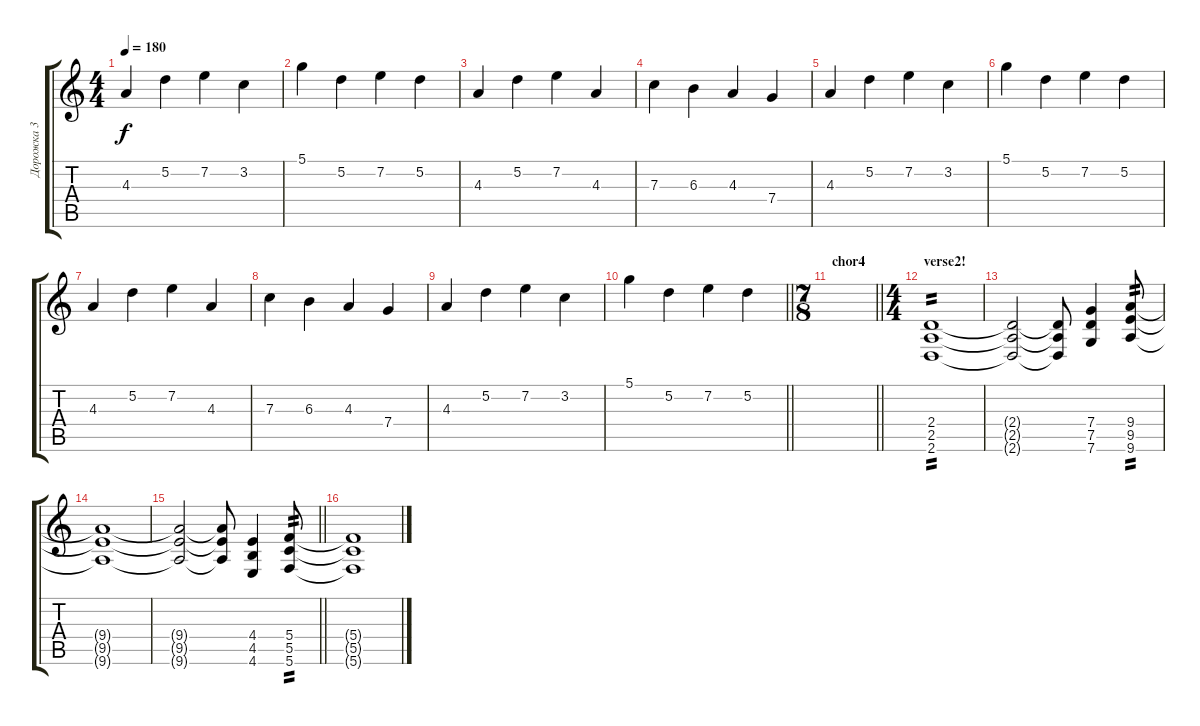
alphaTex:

\track ("Дорожка 3" "Дорожка 3") {instrument distortionguitar}
\staff {score tabs}
\tuning (D4 A3 F3 C3 G2 C2) {hide}
\ts (4 4)
\tempo 180
\clef g2
\ks c
4.3.4{dy f} 5.2.4 7.2.4 3.2.4 |
5.1.4 5.2.4 7.2.4 5.2.4 |
4.3.4 5.2.4 7.2.4 4.3.4 |
7.3.4 6.3.4 4.3.4 7.4.4 |
4.3.4 5.2.4 7.2.4 3.2.4 |
5.1.4 5.2.4 7.2.4 5.2.4 |
4.3.4 5.2.4 7.2.4 4.3.4 |
7.3.4 6.3.4 4.3.4 7.4.4 |
4.3.4 5.2.4 7.2.4 3.2.4 |
\barLineRight lightlight
5.1.4 5.2.4 7.2.4 5.2.4 |
\ts (7 8)
\section ("" "chor4")
\barLineRight lightlight
|
\ts (4 4)
\section ("" "verse2!")
(2.4 2.5 2.6).1{tp 2} |
(2.4{t} 2.5{t} 2.6{t}).2 (2.4{t} 2.5{t} 2.6{t}).8 (7.4 7.5 7.6).4 (9.4 9.5 9.6).8{tp 2} |
(9.4{t} 9.5{t} 9.6{t}).1 |
\barLineRight lightlight
(9.4{t} 9.5{t} 9.6{t}).2 (9.4{t} 9.5{t} 9.6{t}).8 (4.4 4.5 4.6).4 (5.4 5.5 5.6).8{tp 2} |
(5.4{t} 5.5{t} 5.6{t}).1
